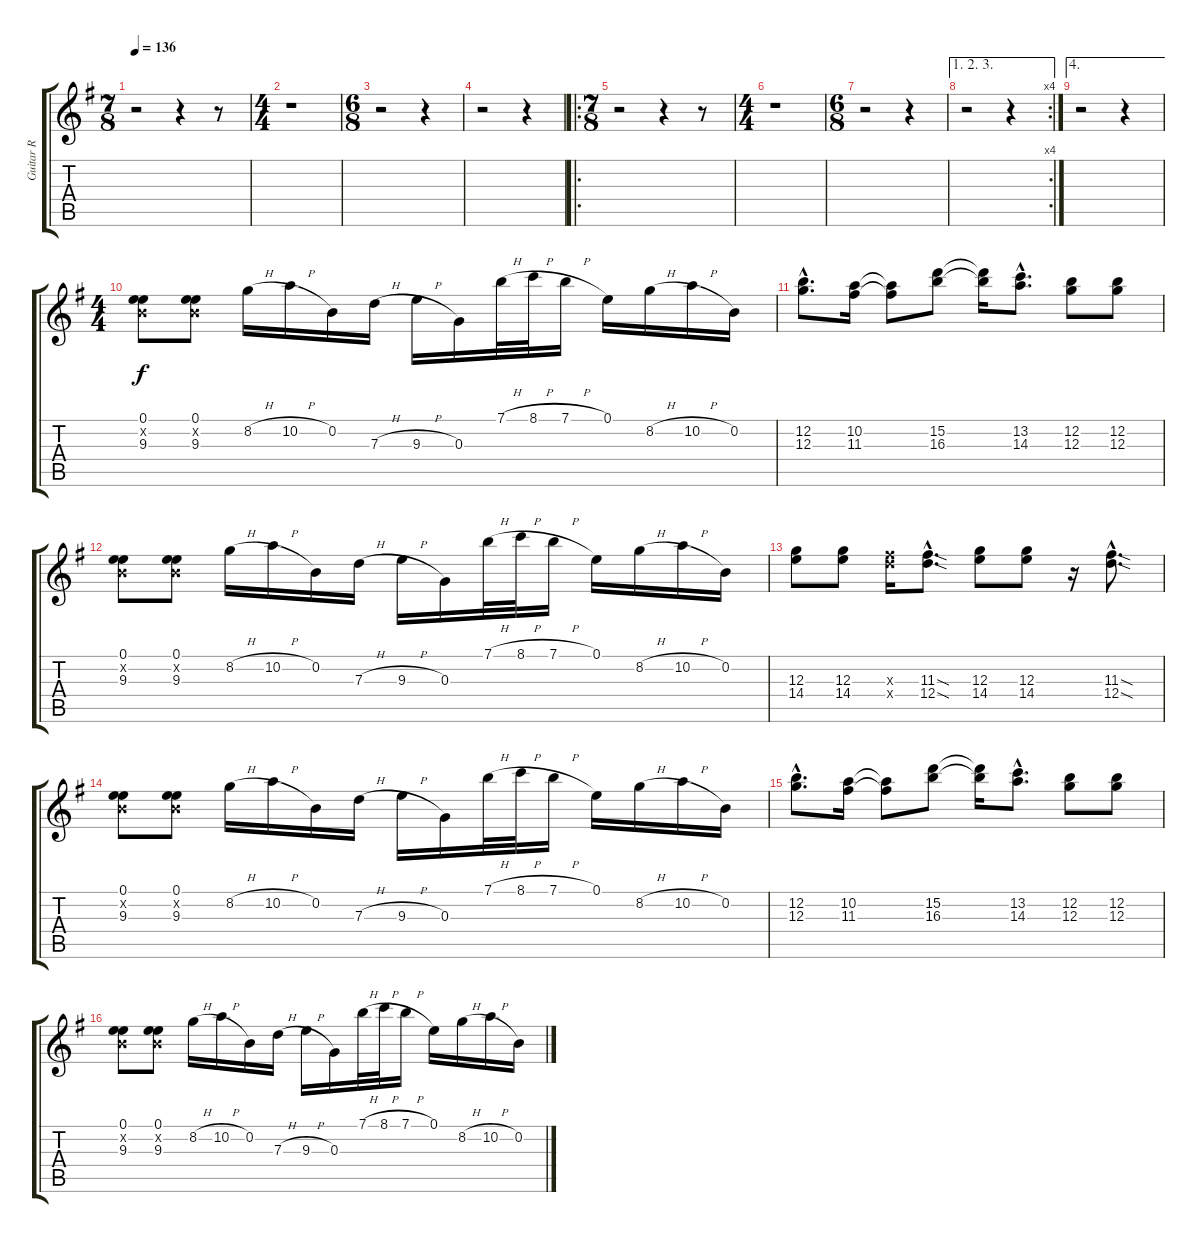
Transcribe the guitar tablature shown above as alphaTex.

\track ("Guitar R" "Guitar R") {instrument distortionguitar}
\staff {score tabs}
\tuning (E4 B3 G3 D3 A2 E2) {hide}
\ts (7 8)
\tempo 136
\clef g2
\ks g
r.2{dy f} r.4 r.8 |
\ts (4 4)
r.1 |
\ts (6 8)
r.2 r.4 |
r.2 r.4 |
\ro
\ts (7 8)
r.2 r.4 r.8 |
\ts (4 4)
r.1 |
\ts (6 8)
r.2 r.4 |
\ae (1 2 3)
\rc 4
r.2 r.4 |
\ae 4
r.2 r.4 |
\ts (4 4)
(0.1 0.2{x} 9.3).8 (0.1 0.2{x} 9.3).8 8.2{h}.16 10.2{h}.16 0.2.16 7.3{h}.16 9.3{h}.16 0.3.16 7.1{h}.32 8.1{h}.32 7.1{h}.16 0.1.16 8.2{h}.16 10.2{h}.16 0.2.16 |
(12.2{hac} 12.3{hac}).8{d} (10.2 11.3).16 (10.2{t} 11.3{t}).8 (15.2 16.3).8 (15.2{t} 16.3{t}).16 (13.2{hac} 14.3{hac}).8{d} (12.2 12.3).8 (12.2 12.3).8 |
(0.1 0.2{x} 9.3).8 (0.1 0.2{x} 9.3).8 8.2{h}.16 10.2{h}.16 0.2.16 7.3{h}.16 9.3{h}.16 0.3.16 7.1{h}.32 8.1{h}.32 7.1{h}.16 0.1.16 8.2{h}.16 10.2{h}.16 0.2.16 |
(12.3 14.4).8 (12.3 14.4).8 (11.3{x} 12.4{x}).16 (11.3{sod hac} 12.4{sod hac}).8{d} (12.3 14.4).8 (12.3 14.4).8 r.16 (11.3{sod hac} 12.4{sod hac}).8{d} |
(0.1 0.2{x} 9.3).8 (0.1 0.2{x} 9.3).8 8.2{h}.16 10.2{h}.16 0.2.16 7.3{h}.16 9.3{h}.16 0.3.16 7.1{h}.32 8.1{h}.32 7.1{h}.16 0.1.16 8.2{h}.16 10.2{h}.16 0.2.16 |
(12.2{hac} 12.3{hac}).8{d} (10.2 11.3).16 (10.2{t} 11.3{t}).8 (15.2 16.3).8 (15.2{t} 16.3{t}).16 (13.2{hac} 14.3{hac}).8{d} (12.2 12.3).8 (12.2 12.3).8 |
(0.1 0.2{x} 9.3).8 (0.1 0.2{x} 9.3).8 8.2{h}.16 10.2{h}.16 0.2.16 7.3{h}.16 9.3{h}.16 0.3.16 7.1{h}.32 8.1{h}.32 7.1{h}.16 0.1.16 8.2{h}.16 10.2{h}.16 0.2.16
